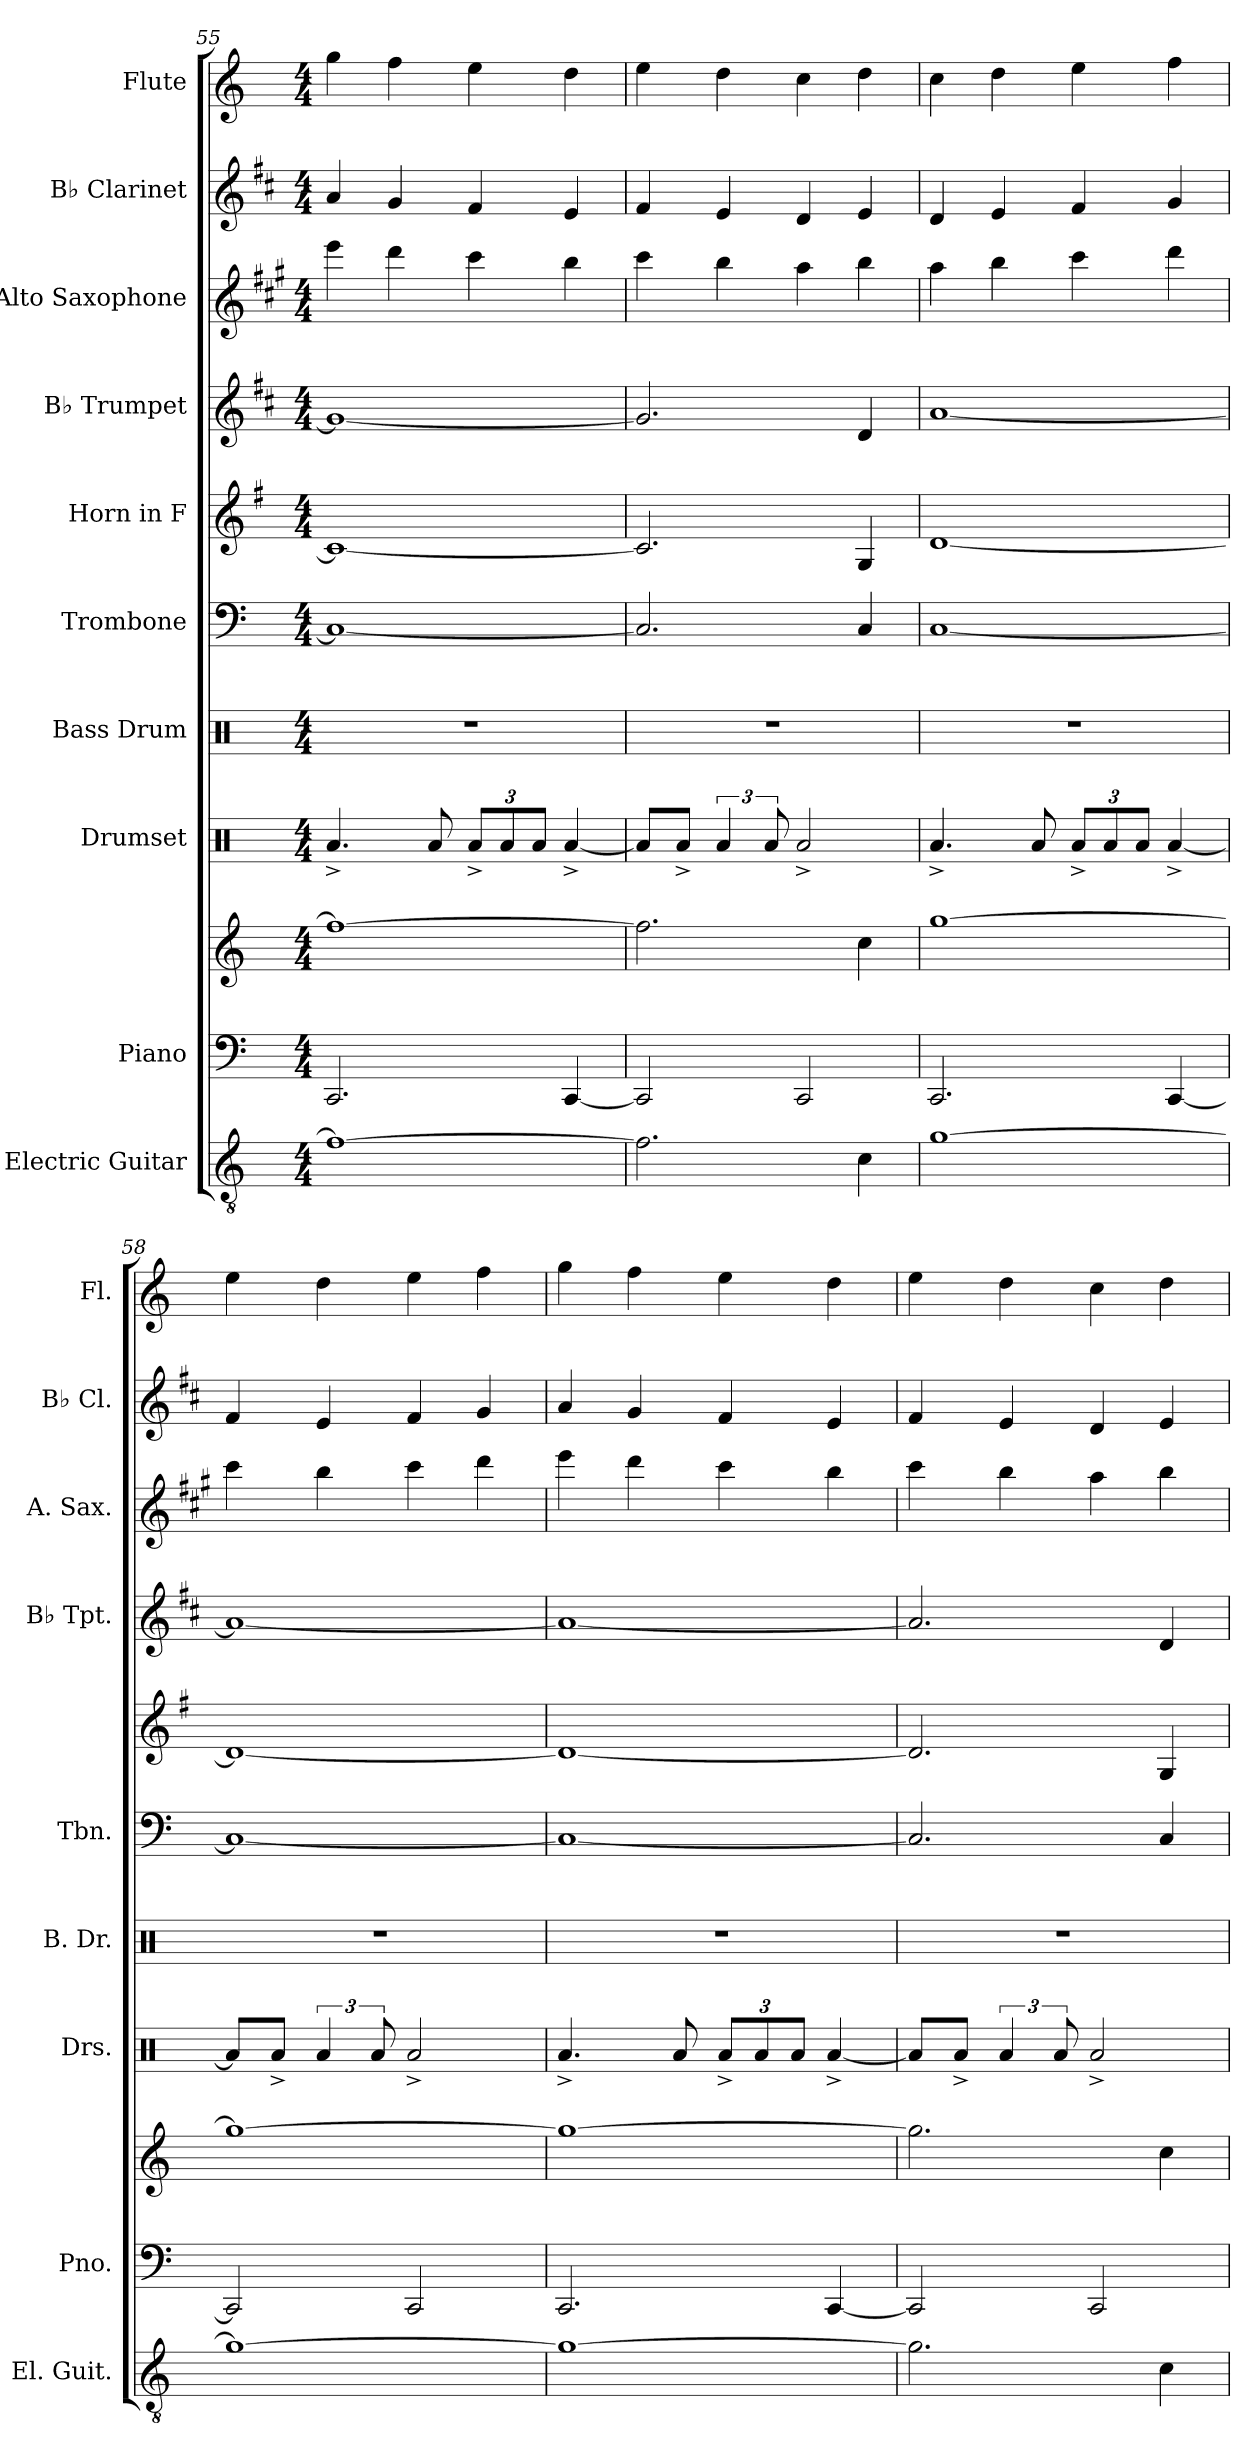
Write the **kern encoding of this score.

**kern	**kern	**kern	**kern	**kern	**kern	**kern	**kern	**kern	**kern	**kern
*part10	*part9	*part9	*part8	*part7	*part6	*part5	*part4	*part3	*part2	*part1
*staff11	*staff10	*staff9	*staff8	*staff7	*staff6	*staff5	*staff4	*staff3	*staff2	*staff1
*I"Electric Guitar	*I"Piano	*	*I"Drumset	*I"Bass Drum	*I"Trombone	*I"Horn in F	*I"B♭ Trumpet	*I"Alto Saxophone	*I"B♭ Clarinet	*I"Flute
*I'El. Guit.	*I'Pno.	*	*I'Drs.	*I'B. Dr.	*I'Tbn.	*	*I'B♭ Tpt.	*I'A. Sax.	*I'B♭ Cl.	*I'Fl.
*clefGv2	*clefF4	*clefG2	*clefX	*clefX	*clefF4	*clefG2	*clefG2	*clefG2	*clefG2	*clefG2
*	*	*	*	*	*	*ITrd4c7	*ITrd1c2	*ITrd5c9	*ITrd1c2	*
*k[]	*k[]	*k[]	*k[]	*k[]	*k[]	*k[]	*k[]	*k[]	*k[]	*k[]
*M4/4	*M4/4	*M4/4	*M4/4	*M4/4	*M4/4	*M4/4	*M4/4	*M4/4	*M4/4	*M4/4
=55	=55	=55	=55	=55	=55	=55	=55	=55	=55	=55
1f_	2.CC/	1ff_	4.Ra^/	1r	1C_	1F_	1f_	4gg\	4g/	4gg\
.	.	.	.	.	.	.	.	4ff\	4f/	4ff\
.	.	.	8Ra/	.	.	.	.	.	.	.
*	*	*	*Xbrackettup	*	*	*	*	*	*	*
.	.	.	12Ra^/L	.	.	.	.	4ee\	4e/	4ee\
.	.	.	12Ra/	.	.	.	.	.	.	.
.	.	.	12Ra/J	.	.	.	.	.	.	.
.	[4CC/	.	[4Ra^/	.	.	.	.	4dd\	4d/	4dd\
!!LO:PB:g=z
=56	=56	=56	=56	=56	=56	=56	=56	=56	=56	=56
2.f\]	2CC/]	2.ff\]	8Ra/L]	1r	2.C/]	2.F/]	2.f/]	4ee\	4e/	4ee\
.	.	.	8Ra^/J	.	.	.	.	.	.	.
*	*	*	*brackettup	*	*	*	*	*	*	*
.	.	.	6Ra/	.	.	.	.	4dd\	4d/	4dd\
.	.	.	12Ra/	.	.	.	.	.	.	.
.	2CC/	.	2Ra^/	.	.	.	.	4cc\	4c/	4cc\
4c\	.	4cc\	.	.	4C/	4C/	4c/	4dd\	4d/	4dd\
=57	=57	=57	=57	=57	=57	=57	=57	=57	=57	=57
[1g	2.CC/	[1gg	4.Ra^/	1r	[1C	[1G	[1g	4cc\	4c/	4cc\
.	.	.	.	.	.	.	.	4dd\	4d/	4dd\
.	.	.	8Ra/	.	.	.	.	.	.	.
*	*	*	*Xbrackettup	*	*	*	*	*	*	*
.	.	.	12Ra^/L	.	.	.	.	4ee\	4e/	4ee\
.	.	.	12Ra/	.	.	.	.	.	.	.
.	.	.	12Ra/J	.	.	.	.	.	.	.
.	[4CC/	.	[4Ra^/	.	.	.	.	4ff\	4f/	4ff\
=58	=58	=58	=58	=58	=58	=58	=58	=58	=58	=58
1g_	2CC/]	1gg_	8Ra/L]	1r	1C_	1G_	1g_	4ee\	4e/	4ee\
.	.	.	8Ra^/J	.	.	.	.	.	.	.
*	*	*	*brackettup	*	*	*	*	*	*	*
.	.	.	6Ra/	.	.	.	.	4dd\	4d/	4dd\
.	.	.	12Ra/	.	.	.	.	.	.	.
.	2CC/	.	2Ra^/	.	.	.	.	4ee\	4e/	4ee\
.	.	.	.	.	.	.	.	4ff\	4f/	4ff\
=59	=59	=59	=59	=59	=59	=59	=59	=59	=59	=59
1g_	2.CC/	1gg_	4.Ra^/	1r	1C_	1G_	1g_	4gg\	4g/	4gg\
.	.	.	.	.	.	.	.	4ff\	4f/	4ff\
.	.	.	8Ra/	.	.	.	.	.	.	.
*	*	*	*Xbrackettup	*	*	*	*	*	*	*
.	.	.	12Ra^/L	.	.	.	.	4ee\	4e/	4ee\
.	.	.	12Ra/	.	.	.	.	.	.	.
.	.	.	12Ra/J	.	.	.	.	.	.	.
.	[4CC/	.	[4Ra^/	.	.	.	.	4dd\	4d/	4dd\
=60	=60	=60	=60	=60	=60	=60	=60	=60	=60	=60
2.g\]	2CC/]	2.gg\]	8Ra/L]	1r	2.C/]	2.G/]	2.g/]	4ee\	4e/	4ee\
.	.	.	8Ra^/J	.	.	.	.	.	.	.
*	*	*	*brackettup	*	*	*	*	*	*	*
.	.	.	6Ra/	.	.	.	.	4dd\	4d/	4dd\
.	.	.	12Ra/	.	.	.	.	.	.	.
.	2CC/	.	2Ra^/	.	.	.	.	4cc\	4c/	4cc\
4c\	.	4cc\	.	.	4C/	4C/	4c/	4dd\	4d/	4dd\
=	=	=	=	=	=	=	=	=	=	=
*-	*-	*-	*-	*-	*-	*-	*-	*-	*-	*-
